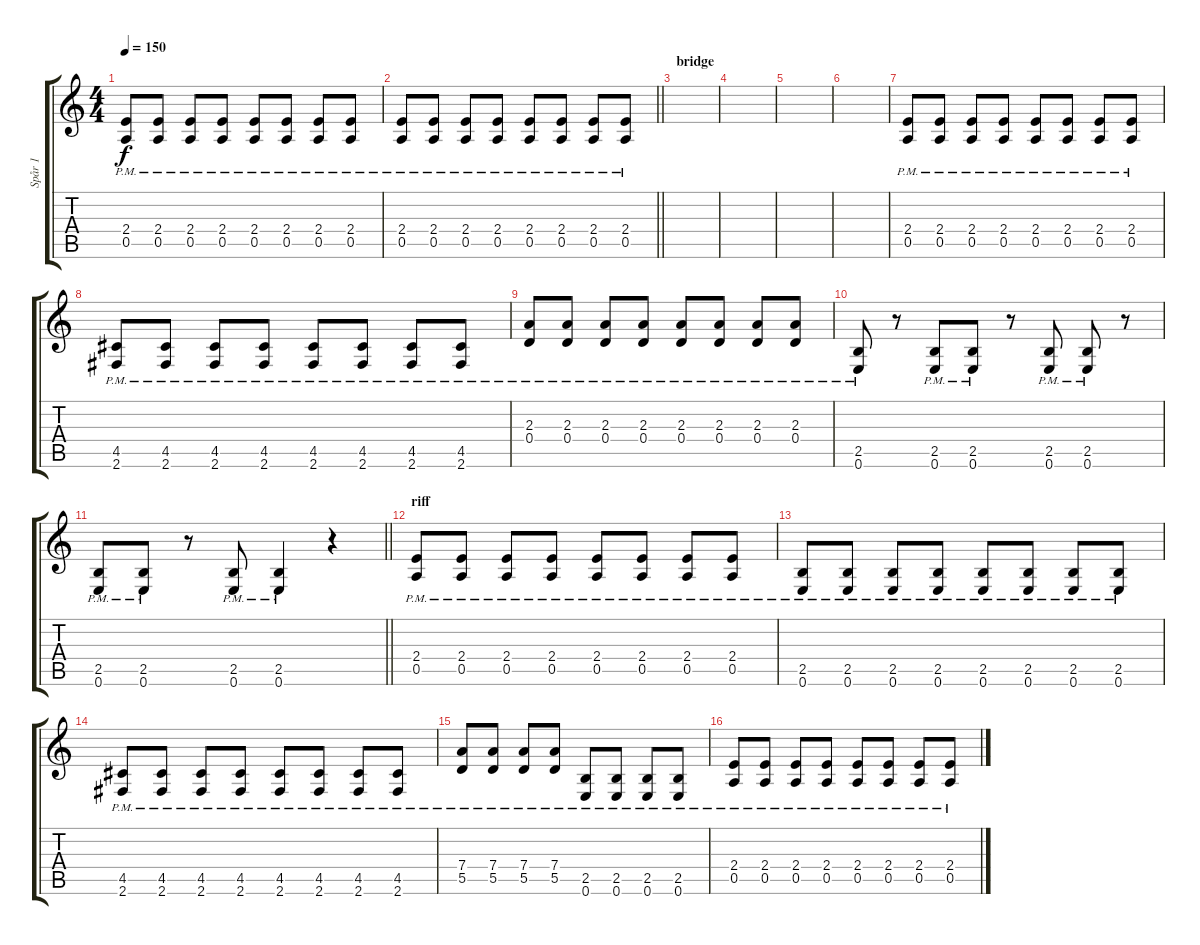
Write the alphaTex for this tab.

\track ("Spår 1" "Spår 1") {instrument distortionguitar}
\staff {score tabs}
\tuning (E4 B3 G3 D3 A2 E2) {hide}
\ts (4 4)
\tempo 150
\clef g2
\ks c
(2.4{pm} 0.5{pm}).8{dy f} (2.4{pm} 0.5{pm}).8 (2.4{pm} 0.5{pm}).8 (2.4{pm} 0.5{pm}).8 (2.4{pm} 0.5{pm}).8 (2.4{pm} 0.5{pm}).8 (2.4{pm} 0.5{pm}).8 (2.4{pm} 0.5{pm}).8 |
\barLineRight lightlight
(2.4{pm} 0.5{pm}).8 (2.4{pm} 0.5{pm}).8 (2.4{pm} 0.5{pm}).8 (2.4{pm} 0.5{pm}).8 (2.4{pm} 0.5{pm}).8 (2.4{pm} 0.5{pm}).8 (2.4{pm} 0.5{pm}).8 (2.4{pm} 0.5{pm}).8 |
\section ("" "bridge")
|
|
|
|
(2.4{pm} 0.5{pm}).8 (2.4{pm} 0.5{pm}).8 (2.4{pm} 0.5{pm}).8 (2.4{pm} 0.5{pm}).8 (2.4{pm} 0.5{pm}).8 (2.4{pm} 0.5{pm}).8 (2.4{pm} 0.5{pm}).8 (2.4{pm} 0.5{pm}).8 |
(4.5{pm} 2.6{pm}).8 (4.5{pm} 2.6{pm}).8 (4.5{pm} 2.6{pm}).8 (4.5{pm} 2.6{pm}).8 (4.5{pm} 2.6{pm}).8 (4.5{pm} 2.6{pm}).8 (4.5{pm} 2.6{pm}).8 (4.5{pm} 2.6{pm}).8 |
(2.3{pm} 0.4{pm}).8 (2.3{pm} 0.4{pm}).8 (2.3{pm} 0.4{pm}).8 (2.3{pm} 0.4{pm}).8 (2.3{pm} 0.4{pm}).8 (2.3{pm} 0.4{pm}).8 (2.3{pm} 0.4{pm}).8 (2.3{pm} 0.4{pm}).8 |
(2.5{pm} 0.6{pm}).8 r.8 (2.5{pm} 0.6{pm}).8 (2.5{pm} 0.6{pm}).8 r.8 (2.5{pm} 0.6{pm}).8 (2.5{pm} 0.6{pm}).8 r.8 |
\barLineRight lightlight
(2.5{pm} 0.6{pm}).8 (2.5{pm} 0.6{pm}).8 r.8 (2.5{pm} 0.6{pm}).8 (2.5{pm} 0.6{pm}).4 r.4 |
\section ("" "riff")
(2.4{pm} 0.5{pm}).8 (2.4{pm} 0.5{pm}).8 (2.4{pm} 0.5{pm}).8 (2.4{pm} 0.5{pm}).8 (2.4{pm} 0.5{pm}).8 (2.4{pm} 0.5{pm}).8 (2.4{pm} 0.5{pm}).8 (2.4{pm} 0.5{pm}).8 |
(2.5{pm} 0.6{pm}).8 (2.5{pm} 0.6{pm}).8 (2.5{pm} 0.6{pm}).8 (2.5{pm} 0.6{pm}).8 (2.5{pm} 0.6{pm}).8 (2.5{pm} 0.6{pm}).8 (2.5{pm} 0.6{pm}).8 (2.5{pm} 0.6{pm}).8 |
(4.5{pm} 2.6{pm}).8 (4.5{pm} 2.6{pm}).8 (4.5{pm} 2.6{pm}).8 (4.5{pm} 2.6{pm}).8 (4.5{pm} 2.6{pm}).8 (4.5{pm} 2.6{pm}).8 (4.5{pm} 2.6{pm}).8 (4.5{pm} 2.6{pm}).8 |
(7.4{pm} 5.5{pm}).8 (7.4{pm} 5.5{pm}).8 (7.4{pm} 5.5{pm}).8 (7.4{pm} 5.5{pm}).8 (2.5{pm} 0.6{pm}).8 (2.5{pm} 0.6{pm}).8 (2.5{pm} 0.6{pm}).8 (2.5{pm} 0.6{pm}).8 |
(2.4{pm} 0.5{pm}).8 (2.4{pm} 0.5{pm}).8 (2.4{pm} 0.5{pm}).8 (2.4{pm} 0.5{pm}).8 (2.4{pm} 0.5{pm}).8 (2.4{pm} 0.5{pm}).8 (2.4{pm} 0.5{pm}).8 (2.4{pm} 0.5{pm}).8
